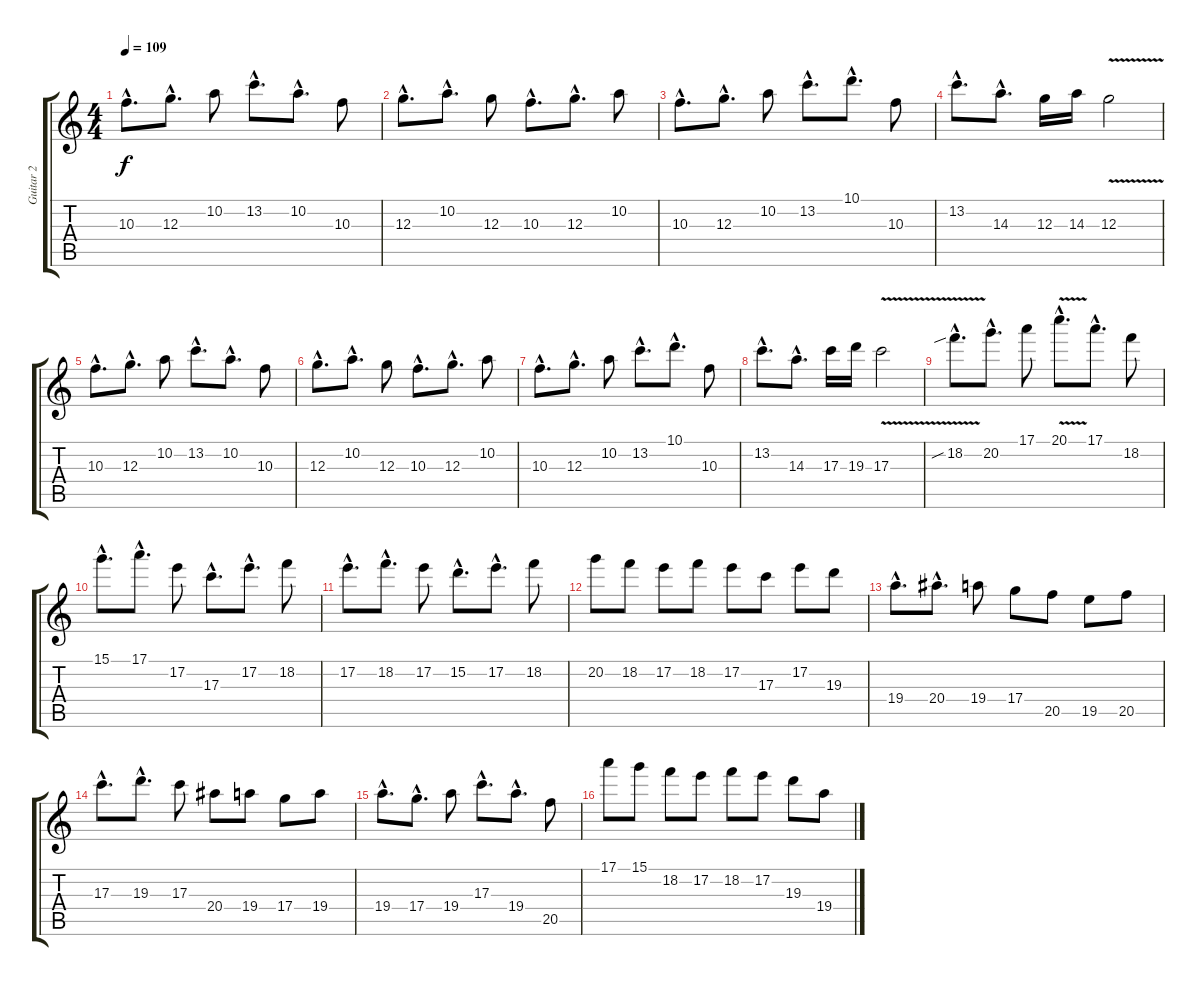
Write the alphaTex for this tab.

\track ("Guitar 2" "Guitar 2") {instrument distortionguitar}
\staff {score tabs}
\tuning (E4 B3 G3 D3 A2 D2) {hide}
\ts (4 4)
\tempo 109
\clef g2
\ks c
10.3{hac}.8{d dy f} 12.3{hac}.8{d} 10.2.8 13.2{hac}.8{d} 10.2{hac}.8{d} 10.3.8 |
12.3{hac}.8{d} 10.2{hac}.8{d} 12.3.8 10.3{hac}.8{d} 12.3{hac}.8{d} 10.2.8 |
10.3{hac}.8{d} 12.3{hac}.8{d} 10.2.8 13.2{hac}.8{d} 10.1{hac}.8{d} 10.3.8 |
13.2{hac}.8{d} 14.3{hac}.8{d} 12.3.16 14.3.16 12.3{v}.2 |
10.3{hac}.8{d} 12.3{hac}.8{d} 10.2.8 13.2{hac}.8{d} 10.2{hac}.8{d} 10.3.8 |
12.3{hac}.8{d} 10.2{hac}.8{d} 12.3.8 10.3{hac}.8{d} 12.3{hac}.8{d} 10.2.8 |
10.3{hac}.8{d} 12.3{hac}.8{d} 10.2.8 13.2{hac}.8{d} 10.1{hac}.8{d} 10.3.8 |
13.2{hac}.8{d} 14.3{hac}.8{d} 17.3.16 19.3.16 17.3{v}.2 |
18.2{v sib hac}.8{d} 20.2{hac}.8{d} 17.1.8 20.1{v hac}.8{d} 17.1{hac}.8{d} 18.2.8 |
15.1{hac}.8{d} 17.1{hac}.8{d} 17.2.8 17.3{hac}.8{d} 17.2{hac}.8{d} 18.2.8 |
17.2{hac}.8{d} 18.2{hac}.8{d} 17.2.8 15.2{hac}.8{d} 17.2{hac}.8{d} 18.2.8 |
20.2.8 18.2.8 17.2.8 18.2.8 17.2.8 17.3.8 17.2.8 19.3.8 |
19.4{hac}.8{d} 20.4{hac}.8{d} 19.4.8 17.4.8 20.5.8 19.5.8 20.5.8 |
17.3{hac}.8{d} 19.3{hac}.8{d} 17.3.8 20.4.8 19.4.8 17.4.8 19.4.8 |
19.4{hac}.8{d} 17.4{hac}.8{d} 19.4.8 17.3{hac}.8{d} 19.4{hac}.8{d} 20.5.8 |
17.1.8 15.1.8 18.2.8 17.2.8 18.2.8 17.2.8 19.3.8 19.4.8
